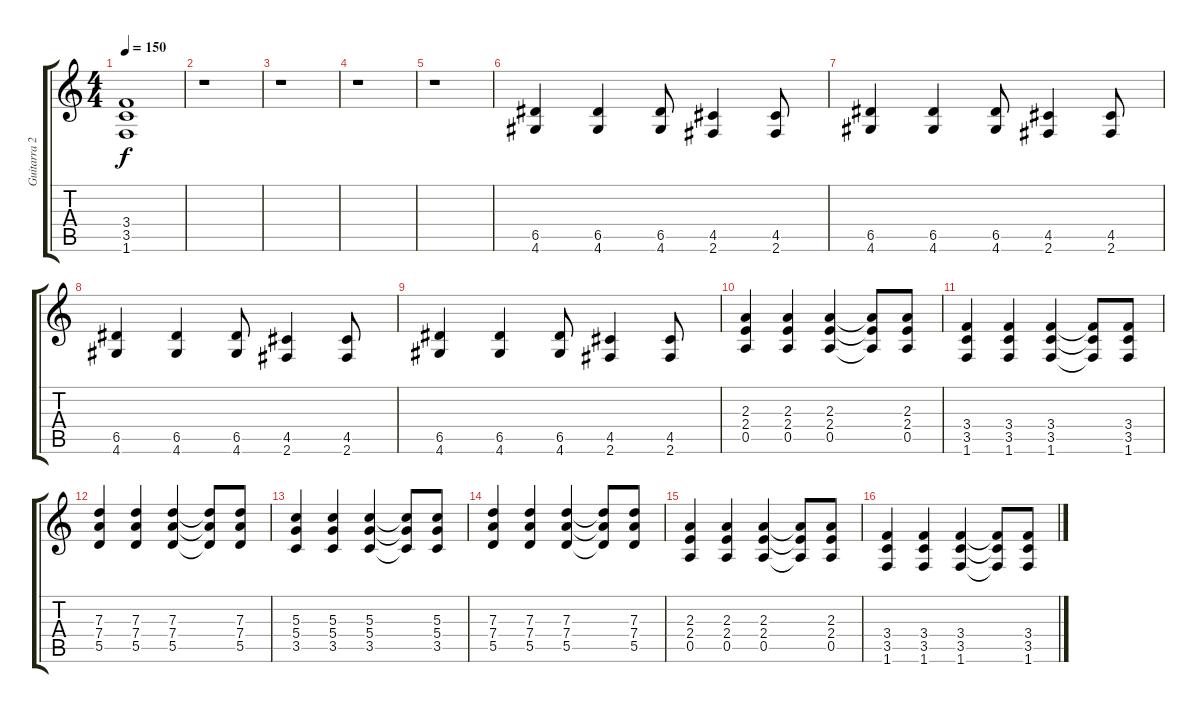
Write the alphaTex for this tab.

\track ("Guitarra 2" "Guitarra 2") {instrument overdrivenguitar}
\staff {score tabs}
\tuning (E4 B3 G3 D3 A2 E2) {hide}
\ts (4 4)
\tempo 150
\clef g2
\ks c
(3.4{t} 3.5{t} 1.6{t}).1{dy f} |
r.1 |
r.1 |
r.1 |
r.1 |
(6.5 4.6).4{volume 16 balance 14} (6.5 4.6).4 (6.5 4.6).8 (4.5 2.6).4 (4.5 2.6).8 |
(6.5 4.6).4 (6.5 4.6).4 (6.5 4.6).8 (4.5 2.6).4 (4.5 2.6).8 |
(6.5 4.6).4 (6.5 4.6).4 (6.5 4.6).8 (4.5 2.6).4 (4.5 2.6).8 |
(6.5 4.6).4 (6.5 4.6).4 (6.5 4.6).8 (4.5 2.6).4 (4.5 2.6).8 |
(2.3 2.4 0.5).4{volume 10} (2.3 2.4 0.5).4 (2.3 2.4 0.5).4 (2.3{t} 2.4{t} 0.5{t}).8 (2.3 2.4 0.5).8 |
(3.4 3.5 1.6).4 (3.4 3.5 1.6).4 (3.4 3.5 1.6).4 (3.4{t} 3.5{t} 1.6{t}).8 (3.4 3.5 1.6).8 |
(7.3 7.4 5.5).4 (7.3 7.4 5.5).4 (7.3 7.4 5.5).4 (7.3{t} 7.4{t} 5.5{t}).8 (7.3 7.4 5.5).8 |
(5.3 5.4 3.5).4 (5.3 5.4 3.5).4 (5.3 5.4 3.5).4 (5.3{t} 5.4{t} 3.5{t}).8 (5.3 5.4 3.5).8 |
(7.3 7.4 5.5).4 (7.3 7.4 5.5).4 (7.3 7.4 5.5).4 (7.3{t} 7.4{t} 5.5{t}).8 (7.3 7.4 5.5).8 |
(2.3 2.4 0.5).4{volume 10} (2.3 2.4 0.5).4 (2.3 2.4 0.5).4 (2.3{t} 2.4{t} 0.5{t}).8 (2.3 2.4 0.5).8 |
(3.4 3.5 1.6).4 (3.4 3.5 1.6).4 (3.4 3.5 1.6).4 (3.4{t} 3.5{t} 1.6{t}).8 (3.4 3.5 1.6).8
